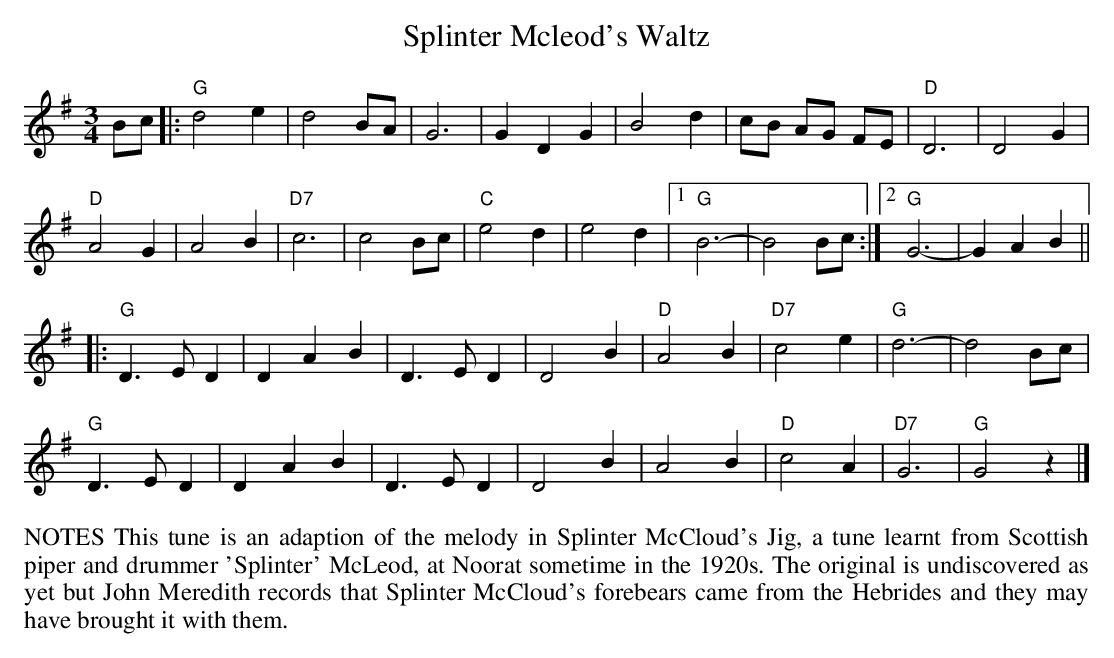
X:1
T:Splinter Mcleod's Waltz
M:3/4
L:1/4
K:G
B/c/|:"G"d2e | d2B/A/|G3 | GDG|B2d | c/B/ A/G/ F/E/|"D"D3 | D2G|
"D"A2G | A2B|"D7"c3 | c2B/c/|"C"e2d | e2d|1"G"B3- | B2B/c/:|2"G"G3 -| GAB ||
|:"G"D>E D| DAB|D>ED | D2B|"D"A2B | "D7"c2e|"G"d3- | d2B/c/ |
"G"D>E D| DAB|D>ED | D2B|A2B | "D"c2A | "D7"G3 | "G"G2z |]
%%begintext align
NOTES
This tune is an adaption of the melody in Splinter McCloud's Jig,
a tune learnt from Scottish piper and drummer 'Splinter' McLeod,
at Noorat sometime in the 1920s.  The original is undiscovered as
yet but John Meredith records that Splinter McCloud's forebears
came from the Hebrides and they may have brought it with them.
